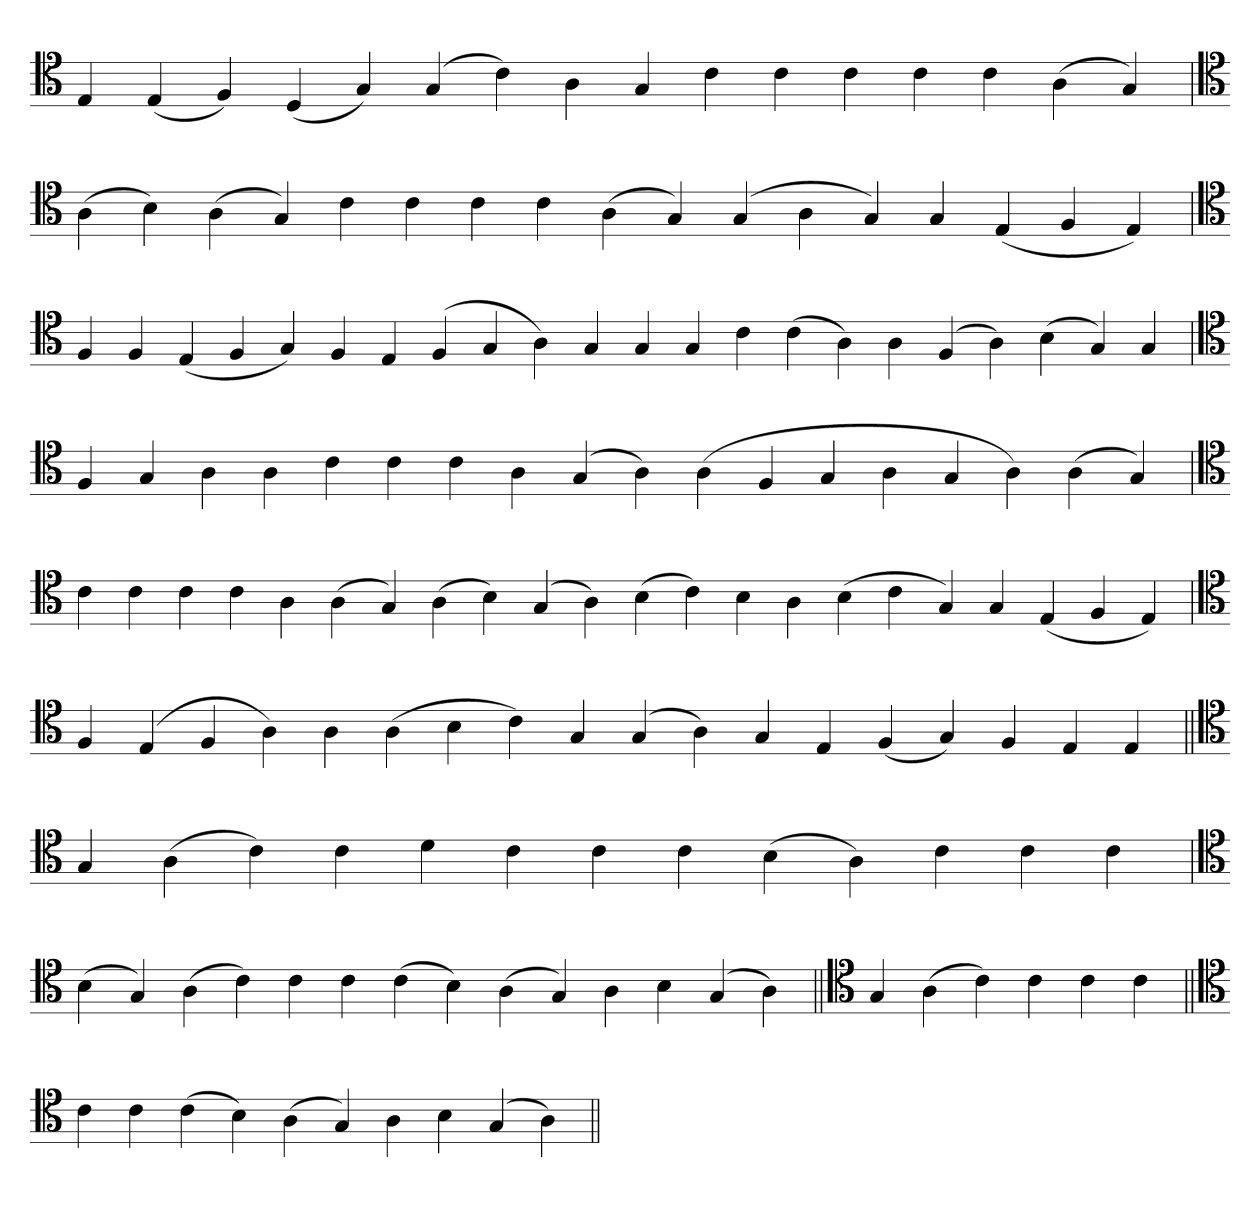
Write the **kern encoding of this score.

**kern
*part1
*staff1
*clefC4
=
4E
(4E
4F)
(4D
4G)
(4G
4c)
4A
4G
4c
4c
4c
4c
4c
(4A
4G)
=`
*clefC4
(4A
4B)
(4A
4G)
4c
4c
4c
4c
(4A
4G)
(4G
4A
4G)
4G
(4E
4F
4E)
='
*clefC4
4F
4F
(4E
4F
4G)
4F
4E
(4F
4G
4A)
4G
4G
4G
4c
(4c
4A)
4A
(4F
4A)
(4B
4G)
4G
=
*clefC4
4F
4G
4A
4A
4c
4c
4c
4A
(4G
4A)
(4A
4F
4G
4A
4G
4A)
(4A
4G)
='
*clefC4
4c
4c
4c
4c
4A
(4A
4G)
(4A
4B)
(4G
4A)
(4B
4c)
4B
4A
(4B
4c
4G)
4G
(4E
4F
4E)
='
*clefC4
4F
(4E
4F
4A)
4A
(4A
4B
4c)
4G
(4G
4A)
4G
4E
(4F
4G)
4F
4E
4E
=||
*clefC4
4G
(4A
4c)
4c
4d
4c
4c
4c
(4B
4A)
4c
4c
4c
=
*clefC4
(4B
4G)
(4A
4c)
4c
4c
(4c
4B)
(4A
4G)
4A
4B
(4G
4A)
=||
*clefC4
4G
(4A
4c)
4c
4c
4c
=||
*clefC4
4c
4c
(4c
4B)
(4A
4G)
4A
4B
(4G
4A)
=||
*-
